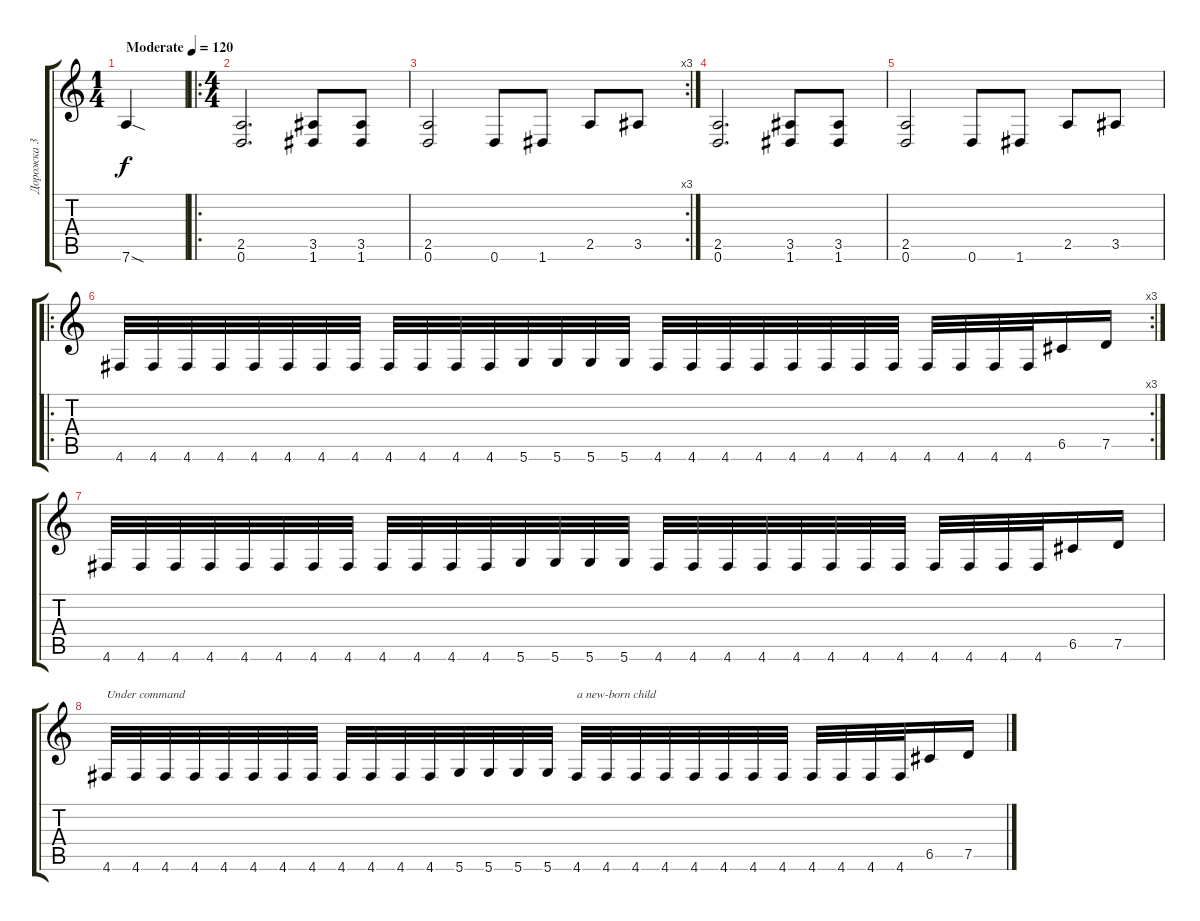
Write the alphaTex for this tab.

\track ("Дорожка 3" "Дорожка 3") {instrument overdrivenguitar}
\staff {score tabs}
\tuning (D4 A3 F3 C3 G2 D2) {hide}
\ts (1 4)
\tempo (120 "Moderate")
\clef g2
\ks c
7.6{sod}.4{dy f instrument overdrivenguitar} |
\ro
\ts (4 4)
(2.5 0.6).2{d} (3.5 1.6).8 (3.5 1.6).8 |
\rc 3
(2.5 0.6).2 0.6.8 1.6.8 2.5.8 3.5.8 |
(2.5 0.6).2{d} (3.5 1.6).8 (3.5 1.6).8 |
(2.5 0.6).2 0.6.8 1.6.8 2.5.8 3.5.8 |
\ro
\rc 3
4.6.32 4.6.32 4.6.32 4.6.32 4.6.32 4.6.32 4.6.32 4.6.32 4.6.32 4.6.32 4.6.32 4.6.32 5.6.32 5.6.32 5.6.32 5.6.32 4.6.32 4.6.32 4.6.32 4.6.32 4.6.32 4.6.32 4.6.32 4.6.32 4.6.32 4.6.32 4.6.32 4.6.32 6.5.16 7.5.16 |
4.6.32 4.6.32 4.6.32 4.6.32 4.6.32 4.6.32 4.6.32 4.6.32 4.6.32 4.6.32 4.6.32 4.6.32 5.6.32 5.6.32 5.6.32 5.6.32 4.6.32 4.6.32 4.6.32 4.6.32 4.6.32 4.6.32 4.6.32 4.6.32 4.6.32 4.6.32 4.6.32 4.6.32 6.5.16 7.5.16 |
4.6.32{txt "Under command "} 4.6.32 4.6.32 4.6.32 4.6.32 4.6.32 4.6.32 4.6.32 4.6.32 4.6.32 4.6.32 4.6.32 5.6.32 5.6.32 5.6.32 5.6.32 4.6.32{txt "a new-born child"} 4.6.32 4.6.32 4.6.32 4.6.32 4.6.32 4.6.32 4.6.32 4.6.32 4.6.32 4.6.32 4.6.32 6.5.16 7.5.16
